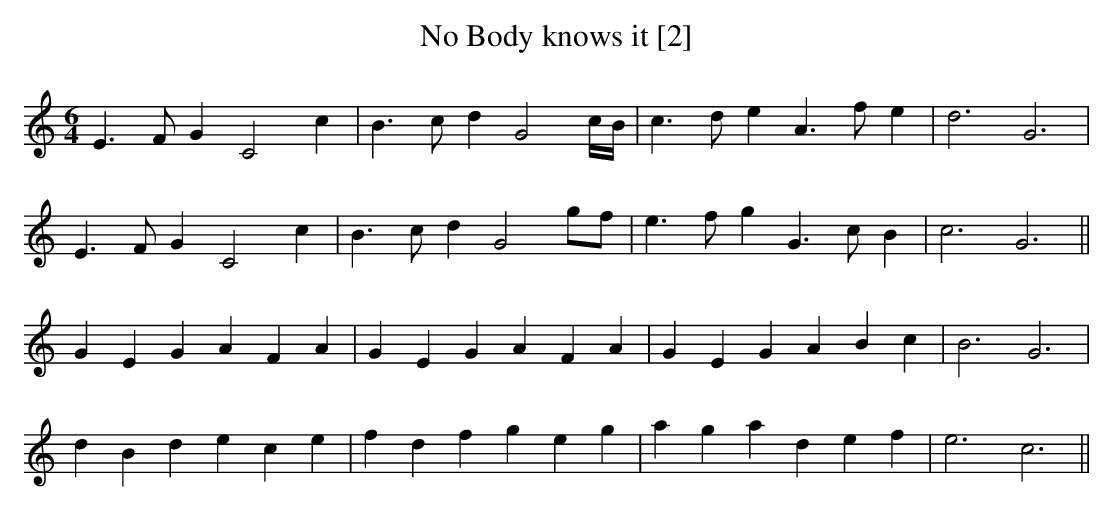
X:1
T:No Body knows it [2]
M:6/4
L:1/8
K:C
E3F G2 C4c2|B3c d2G4 c/B/|c3d e2 A3f e2|d6 G6|
E3F G2 C4c2|B3c d2 G4 gf|e3f g2 G3c B2|c6 G6||
G2E2G2 A2F2A2|G2E2G2 A2F2A2|G2E2G2 A2B2c2|B6 G6|
d2B2d2 e2c2e2|f2d2f2 g2e2g2|a2g2a2 d2e2f2|e6 c6||
